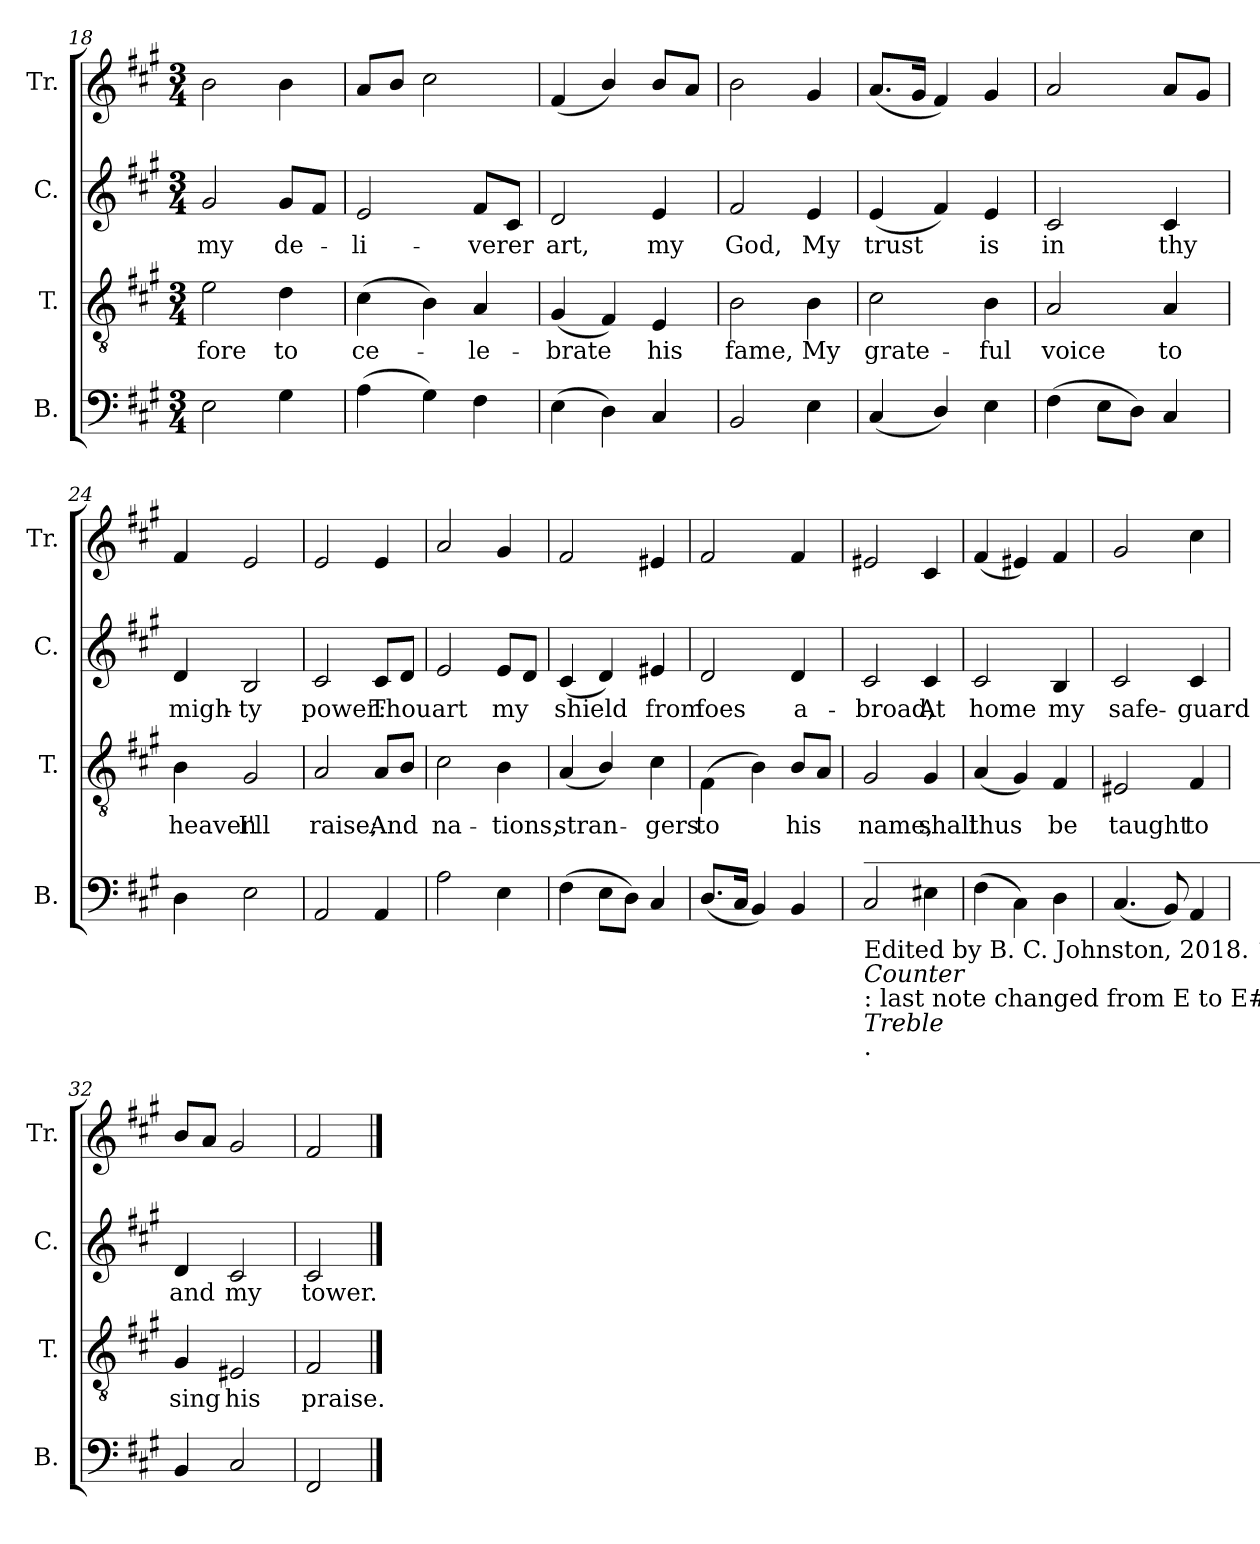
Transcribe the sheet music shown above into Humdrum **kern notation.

**kern	**kern	**text	**kern	**text	**kern
*part4	*part3	*part3	*part2	*part2	*part1
*staff4	*staff3	*staff3	*staff2	*staff2	*staff1
*I"B.	*I"T.	*	*I"C.	*	*I"Tr.
*I'B.	*I'T.	*	*I'C.	*	*I'Tr.
*clefF4	*clefGv2	*	*clefG2	*	*clefG2
*k[f#c#g#]	*k[f#c#g#]	*	*k[f#c#g#]	*	*k[f#c#g#]
*M3/4	*M3/4	*	*M3/4	*	*M3/4
=18	=18	=18	=18	=18	=18
!	!	!LO:LY:b	!	!LO:LY:b	!
2E\	2e\	-fore	2g#/	my	2b\
!	!	!LO:LY:b	!	!LO:LY:b	!
4G#\	4d\	to	8g#/L	de-	4b\
.	.	.	8f#/J	.	.
=19	=19	=19	=19	=19	=19
!	!	!LO:LY:b	!	!LO:LY:b	!
(4A\	(4c#\	ce-	2e/	-li-	8a/L
.	.	.	.	.	8b/J
4G#\)	4B\)	.	.	.	2cc#\
!	!	!LO:LY:b	!	!LO:LY:b	!
4F#\	4A/	-le-	8f#/L	-verer	.
.	.	.	8c#/J	.	.
=20	=20	=20	=20	=20	=20
!	!	!LO:LY:b	!	!LO:LY:b	!
(4E\	(4G#/	-brate	2d/	art,	(4f#/
4D\)	4F#/)	.	.	.	4b/)
!	!	!LO:LY:b	!	!LO:LY:b	!
4C#/	4E/	his	4e/	my	8b/L
.	.	.	.	.	8a/J
=21	=21	=21	=21	=21	=21
!	!	!LO:LY:b	!	!LO:LY:b	!
2BB/	2B\	fame,	2f#/	God,	2b\
!	!	!LO:LY:b	!	!LO:LY:b	!
4E\	4B\	My	4e/	My	4g#/
=22	=22	=22	=22	=22	=22
!	!	!LO:LY:b	!	!LO:LY:b	!
(4C#/	2c#\	grate-	(4e/	trust	(8.a/L
.	.	.	.	.	16g#/Jk
4D/)	.	.	4f#/)	.	4f#/)
!	!	!LO:LY:b	!	!LO:LY:b	!
4E\	4B\	-ful	4e/	is	4g#/
=23	=23	=23	=23	=23	=23
!	!	!LO:LY:b	!	!LO:LY:b	!
(4F#\	2A/	voice	2c#/	in	2a/
8E\L	.	.	.	.	.
8D\J)	.	.	.	.	.
!	!	!LO:LY:b	!	!LO:LY:b	!
4C#/	4A/	to	4c#/	thy	8a/L
.	.	.	.	.	8g#/J
=24	=24	=24	=24	=24	=24
!	!	!LO:LY:b	!	!LO:LY:b	!
4D\	4B\	heaven	4d/	migh-	4f#/
!	!	!LO:LY:b	!	!LO:LY:b	!
2E\	2G#/	I'll	2B/	-ty	2e/
=25	=25	=25	=25	=25	=25
!	!	!LO:LY:b	!	!LO:LY:b	!
2AA/	2A/	raise;	2c#/	power:	2e/
!	!	!LO:LY:b	!	!LO:LY:b	!
4AA/	8A/L	And	8c#/L	Thou	4e/
.	8B/J	.	8d/J	.	.
=26	=26	=26	=26	=26	=26
!	!	!LO:LY:b	!	!LO:LY:b	!
2A\	2c#\	na-	2e/	art	2a/
!	!	!LO:LY:b	!	!LO:LY:b	!
4E\	4B\	-tions,	8e/L	my	4g#/
.	.	.	8d/J	.	.
=27	=27	=27	=27	=27	=27
!	!	!LO:LY:b	!	!LO:LY:b	!
(4F#\	(4A/	stran-	(4c#/	shield	2f#/
8E\L	4B/)	.	4d/)	.	.
8D\J)	.	.	.	.	.
!	!	!LO:LY:b	!	!LO:LY:b	!
4C#/	4c#\	-gers	4e#X/	from	4e#X/
=28	=28	=28	=28	=28	=28
!	!	!LO:LY:b	!	!LO:LY:b	!
(8.D/L	(4F#\	to	2d/	foes	2f#/
16C#/Jk	.	.	.	.	.
4BB/)	4B\)	.	.	.	.
!	!	!LO:LY:b	!	!LO:LY:b	!
4BB/	8B/L	his	4d/	a-	4f#/
.	8A/J	.	.	.	.
=29	=29	=29	=29	=29	=29
!LO:TX:a:t=_______________________________________________________________________________________________________________________________________	!	!	!	!	!
!LO:TX:b:t=Edited by B. C. Johnston, 2018.  1. Whole piece transposed up from F minor to F# minor.  2. Measure 27,	!	!	!	!	!
!LO:TX:b:i:t=Counter	!	!	!	!	!
!LO:TX:b:t=&colon; last note changed from E to E#, like	!	!	!	!	!
!LO:TX:b:i:t=Treble	!	!	!	!	!
!LO:TX:b:t=.	!	!	!	!	!
!	!	!LO:LY:b	!	!LO:LY:b	!
2C#/	2G#/	name,	2c#/	-broad,	2e#X/
!	!	!LO:LY:b	!	!LO:LY:b	!
4E#X\	4G#/	shall	4c#/	At	4c#/
=30	=30	=30	=30	=30	=30
!	!	!LO:LY:b	!	!LO:LY:b	!
(4F#\	(4A/	thus	2c#/	home	(4f#/
4C#\)	4G#/)	.	.	.	4e#X/)
!	!	!LO:LY:b	!	!LO:LY:b	!
4D\	4F#/	be	4B/	my	4f#/
=31	=31	=31	=31	=31	=31
!	!	!LO:LY:b	!	!LO:LY:b	!
(4.C#/	2E#X/	taught	2c#/	safe-	2g#/
8BB/)	.	.	.	.	.
!	!	!LO:LY:b	!	!LO:LY:b	!
4AA/	4F#/	to	4c#/	-guard	4cc#\
=32	=32	=32	=32	=32	=32
!	!	!LO:LY:b	!	!LO:LY:b	!
4BB/	4G#/	sing	4d/	and	8b/L
.	.	.	.	.	8a/J
!	!	!LO:LY:b	!	!LO:LY:b	!
2C#/	2E#X/	his	2c#/	my	2g#/
=33	=33	=33	=33	=33	=33
!	!	!LO:LY:b	!	!LO:LY:b	!
2FF#/	2F#/	praise.	2c#/	tower.	2f#/
==	==	==	==	==	==
*-	*-	*-	*-	*-	*-
